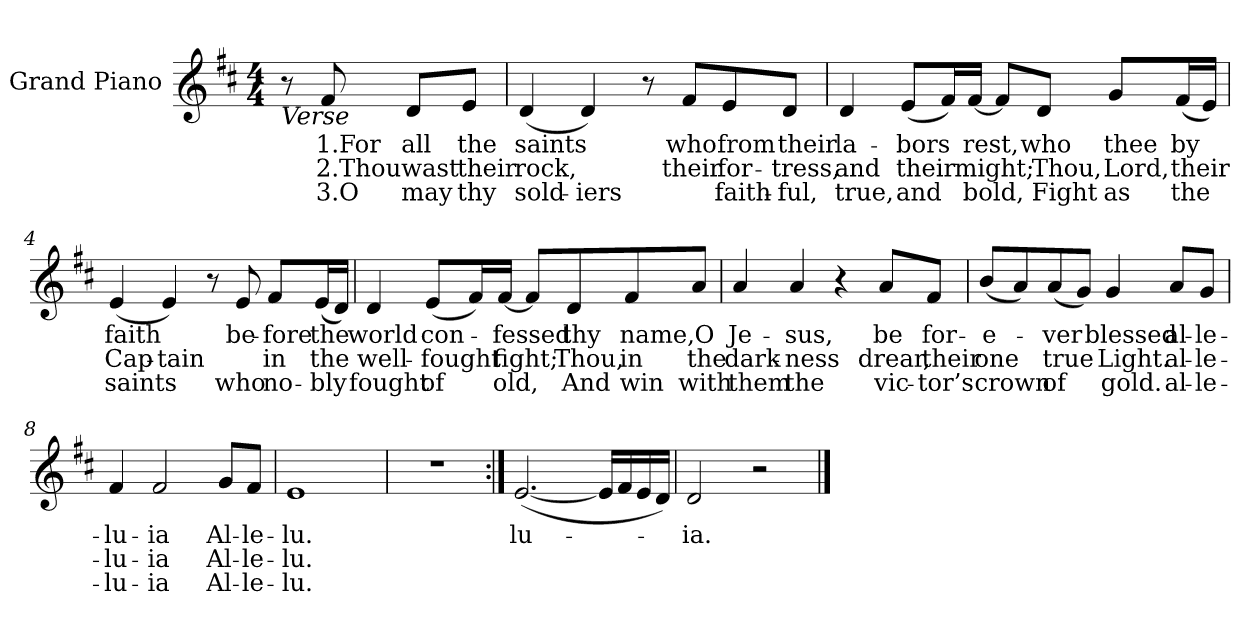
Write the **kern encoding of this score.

**kern	**text	**text	**text
*part1	*part1	*part1	*part1
*staff1	*staff1	*staff1	*staff1
*I"Grand Piano	*	*	*
*I'Pno	*	*	*
*clefG2	*	*	*
*k[f#c#]	*	*	*
*M4/4	*	*	*
=1	=1	=1	=1
!LO:TX:b:i:t=Verse	!	!	!
8r	.	.	.
!	!LO:LY:b	!LO:LY:b	!LO:LY:b
8f#/	1.For	2.Thou	3.O
!	!LO:LY:b	!LO:LY:b	!LO:LY:b
8d/L	all	wast	may
!	!LO:LY:b	!LO:LY:b	!LO:LY:b
8e/J	the	their	thy
=2	=2	=2	=2
!	!LO:LY:b	!LO:LY:b	!LO:LY:b
(4d/	saints	rock,	sold-
!	!	!	!LO:LY:b
4d/)	.	.	-iers
8r	.	.	.
!	!LO:LY:b	!LO:LY:b	!
8f#/L	who	their	.
!	!LO:LY:b	!LO:LY:b	!LO:LY:b
8e/	from	for-	faith-
!	!LO:LY:b	!LO:LY:b	!LO:LY:b
8d/J	their	-tress,	-ful,
!!LO:LB:g=z
=3	=3	=3	=3
!	!LO:LY:b	!LO:LY:b	!LO:LY:b
4d/	la-	and	true,
!	!LO:LY:b	!LO:LY:b	!LO:LY:b
(8e/L	-bors	their	and
16f#/L)	.	.	.
!	!LO:LY:b	!LO:LY:b	!LO:LY:b
[16f#/JJ	rest,	might;	bold,
8f#/L]	.	.	.
!	!LO:LY:b	!LO:LY:b	!LO:LY:b
8d/J	who	Thou,	Fight
!	!LO:LY:b	!LO:LY:b	!LO:LY:b
8g/L	thee	Lord,	as
!	!LO:LY:b	!LO:LY:b	!LO:LY:b
(16f#/L	by	their	the
16e/JJ)	.	.	.
=4	=4	=4	=4
!	!LO:LY:b	!LO:LY:b	!LO:LY:b
(4e/	faith	Cap-	saints
!	!	!LO:LY:b	!
4e/)	.	-tain	.
8r	.	.	.
!	!LO:LY:b	!	!LO:LY:b
8e/	be-	.	who
!	!LO:LY:b	!LO:LY:b	!LO:LY:b
8f#/L	-fore	in	no-
!	!LO:LY:b	!LO:LY:b	!LO:LY:b
(16e/L	the	the	-bly
16d/JJ)	.	.	.
!!LO:LB:g=z
=5	=5	=5	=5
!	!LO:LY:b	!LO:LY:b	!LO:LY:b
4d/	world	well-	fought
!	!LO:LY:b	!LO:LY:b	!LO:LY:b
(8e/L	con-	-fought	of
16f#/L)	.	.	.
!	!LO:LY:b	!LO:LY:b	!LO:LY:b
[16f#/JJ	-fessed	fight;	old,
8f#/L]	.	.	.
!	!LO:LY:b	!LO:LY:b	!LO:LY:b
8d/	thy	Thou,	And
!	!LO:LY:b	!LO:LY:b	!LO:LY:b
8f#/	name,	in	win
!	!LO:LY:b	!LO:LY:b	!LO:LY:b
8a/J	O	the	with
=6	=6	=6	=6
!	!LO:LY:b	!LO:LY:b	!LO:LY:b
4a/	Je-	dark-	them
!	!LO:LY:b	!LO:LY:b	!LO:LY:b
4a/	-sus,	-ness	the
4r	.	.	.
!	!LO:LY:b	!LO:LY:b	!LO:LY:b
8a/L	be	drear,	vic-
!	!LO:LY:b	!LO:LY:b	!LO:LY:b
8f#/J	for-	their	-tor’s
!!LO:LB:g=z
=7	=7	=7	=7
!	!LO:LY:b	!LO:LY:b	!LO:LY:b
(8b/L	-e-	one	crown
8a/)	.	.	.
!	!LO:LY:b	!LO:LY:b	!LO:LY:b
(8a/	-ver	true	of
8g/J)	.	.	.
!	!LO:LY:b	!LO:LY:b	!LO:LY:b
4g/	blessed	Light.	gold.
!	!LO:LY:b	!LO:LY:b	!LO:LY:b
8a/L	al-	al-	al-
!	!LO:LY:b	!LO:LY:b	!LO:LY:b
8g/J	-le-	-le-	-le-
=8	=8	=8	=8
!	!LO:LY:b	!LO:LY:b	!LO:LY:b
4f#/	-lu-	-lu-	-lu-
!	!LO:LY:b	!LO:LY:b	!LO:LY:b
2f#/	-ia	-ia	-ia
!	!LO:LY:b	!LO:LY:b	!LO:LY:b
8g/L	Al-	Al-	Al-
!	!LO:LY:b	!LO:LY:b	!LO:LY:b
8f#/J	-le-	-le-	-le-
=9	=9	=9	=9
!	!LO:LY:b	!LO:LY:b	!LO:LY:b
1e	-lu.	-lu.	-lu.
!!LO:LB:g=z
=10	=10	=10	=10
1r	.	.	.
=11:|!	=11:|!	=11:|!	=11:|!
!	!LO:LY:b	!	!
([2.e/	lu-	.	.
16e/LL]	.	.	.
16f#/	.	.	.
16e/	.	.	.
16d/JJ)	.	.	.
=12	=12	=12	=12
!	!LO:LY:b	!	!
2d/	-ia.	.	.
2r	.	.	.
==	==	==	==
*-	*-	*-	*-
